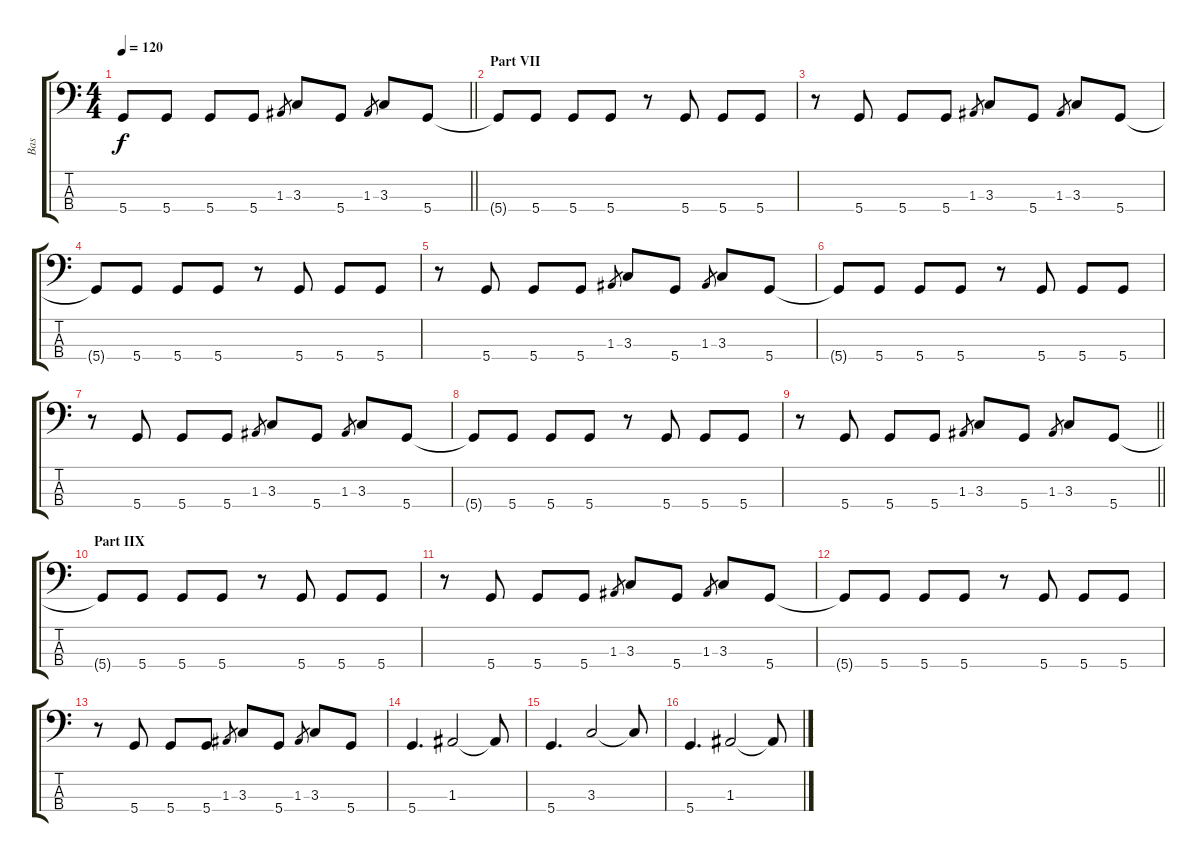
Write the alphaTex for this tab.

\track ("Bas" "Bas") {instrument electricbassfinger}
\staff {score tabs}
\tuning (G2 D2 A1 D1) {hide}
\ts (4 4)
\tempo 120
\clef f4
\barLineRight lightlight
\ks c
5.4.8{dy f} 5.4.8 5.4.8 5.4.8 1.3.8{gr} 3.3.8 5.4.8 1.3.8{gr} 3.3.8 5.4.8 |
\section ("" "Part VII")
5.4{t}.8 5.4.8 5.4.8 5.4.8 r.8 5.4.8 5.4.8 5.4.8 |
r.8 5.4.8 5.4.8 5.4.8 1.3.8{gr} 3.3.8 5.4.8 1.3.8{gr} 3.3.8 5.4.8 |
5.4{t}.8 5.4.8 5.4.8 5.4.8 r.8 5.4.8 5.4.8 5.4.8 |
r.8 5.4.8 5.4.8 5.4.8 1.3.8{gr} 3.3.8 5.4.8 1.3.8{gr} 3.3.8 5.4.8 |
5.4{t}.8 5.4.8 5.4.8 5.4.8 r.8 5.4.8 5.4.8 5.4.8 |
r.8 5.4.8 5.4.8 5.4.8 1.3.8{gr} 3.3.8 5.4.8 1.3.8{gr} 3.3.8 5.4.8 |
5.4{t}.8 5.4.8 5.4.8 5.4.8 r.8 5.4.8 5.4.8 5.4.8 |
\barLineRight lightlight
r.8 5.4.8 5.4.8 5.4.8 1.3.8{gr} 3.3.8 5.4.8 1.3.8{gr} 3.3.8 5.4.8 |
\section ("" "Part IIX")
5.4{t}.8 5.4.8 5.4.8 5.4.8 r.8 5.4.8 5.4.8 5.4.8 |
r.8 5.4.8 5.4.8 5.4.8 1.3.8{gr} 3.3.8 5.4.8 1.3.8{gr} 3.3.8 5.4.8 |
5.4{t}.8 5.4.8 5.4.8 5.4.8 r.8 5.4.8 5.4.8 5.4.8 |
r.8 5.4.8 5.4.8 5.4.8 1.3.8{gr} 3.3.8 5.4.8 1.3.8{gr} 3.3.8 5.4.8 |
5.4.4{d} 1.3.2 1.3{t}.8 |
5.4.4{d} 3.3.2 3.3{t}.8 |
5.4.4{d} 1.3.2 1.3{t}.8
